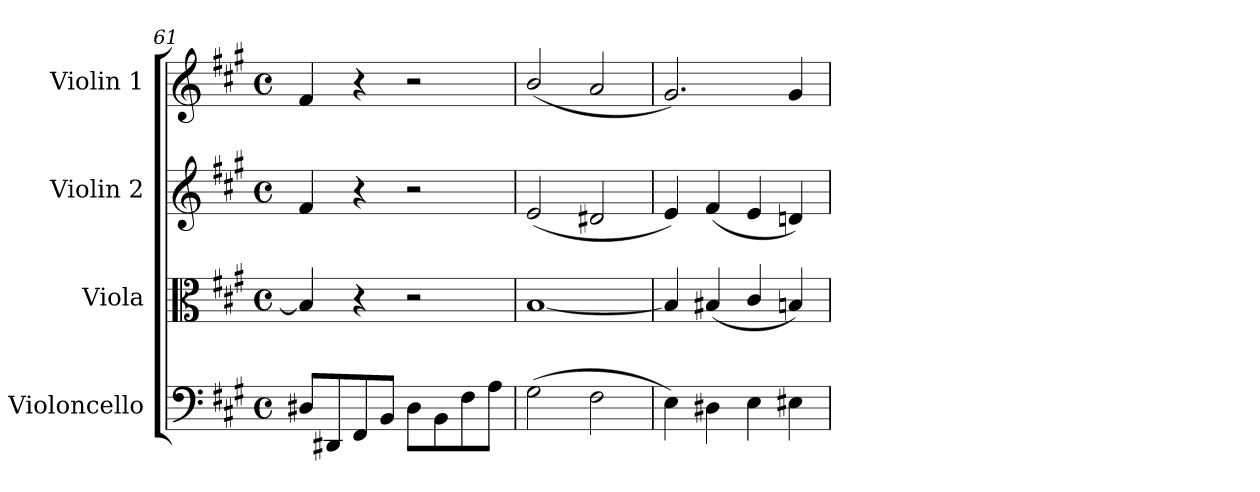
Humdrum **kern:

**kern	**kern	**kern	**kern
*part4	*part3	*part2	*part1
*staff4	*staff3	*staff2	*staff1
*I"Violoncello	*I"Viola	*I"Violin 2	*I"Violin 1
*I'Vc	*I'Vla	*I'Vln	*I'Vln
!!LO:LB:g=z
*clefF4	*clefC3	*clefG2	*clefG2
*k[f#c#g#]	*k[f#c#g#]	*k[f#c#g#]	*k[f#c#g#]
*M4/4	*M4/4	*M4/4	*M4/4
*met(c)	*met(c)	*met(c)	*met(c)
=61	=61	=61	=61
8D#X/L	4B/]	4f#/	4f#/
8DD#X/	.	.	.
8FF#/	4r	4r	4r
8BB/J	.	.	.
8D#\L	2r	2r	2r
8BB\	.	.	.
8F#\	.	.	.
8A\J	.	.	.
!!LO:LB:g=z
=62	=62	=62	=62
(2G#\	[1B	(2e/	(2b/
2F#\	.	2d#X/	2a/
=63	=63	=63	=63
4E\)	4B/]	4e/)	2.g#/)
4D#X\	(4B#X/	(4f#/	.
4E\	4c#/	4e/	.
4E#X\	4Bn/)	4dn/)	4g#/
=	=	=	=
*-	*-	*-	*-
